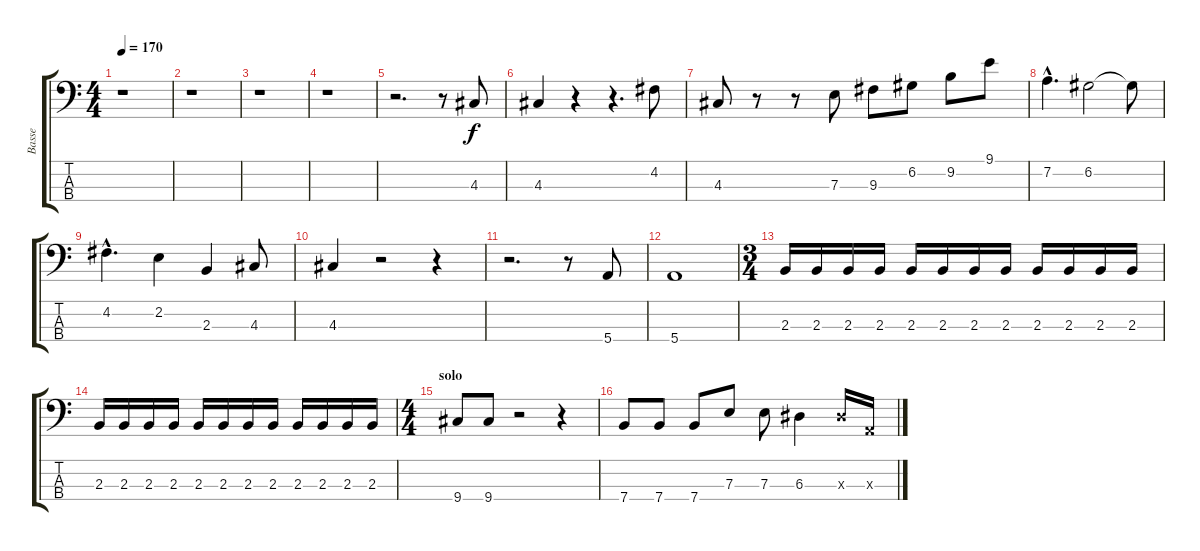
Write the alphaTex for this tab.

\track ("Basse" "Basse") {instrument electricbassfinger}
\staff {score tabs}
\tuning (G2 D2 A1 E1) {hide}
\ts (4 4)
\tempo 170
\clef f4
\ks c
r.1{dy f} |
r.1 |
r.1 |
r.1 |
r.2{d} r.8 4.3.8 |
4.3.4 r.4 r.4{d} 4.2.8 |
4.3.8 r.8 r.8 7.3.8 9.3.8 6.2.8 9.2.8 9.1.8 |
7.2{hac}.4{d} 6.2.2 6.2{t}.8 |
4.2{hac}.4{d} 2.2.4 2.3.4 4.3.8 |
4.3.4 r.2 r.4 |
r.2{d} r.8 5.4.8 |
5.4.1 |
\ts (3 4)
2.3.16 2.3.16 2.3.16 2.3.16 2.3.16 2.3.16 2.3.16 2.3.16 2.3.16 2.3.16 2.3.16 2.3.16 |
2.3.16 2.3.16 2.3.16 2.3.16 2.3.16 2.3.16 2.3.16 2.3.16 2.3.16 2.3.16 2.3.16 2.3.16 |
\ts (4 4)
\section ("" "solo")
9.4.8 9.4.8 r.2 r.4 |
7.4.8 7.4.8 7.4.8 7.3.8 7.3.8 6.3.4 6.3{x}.16 0.3{x}.16
